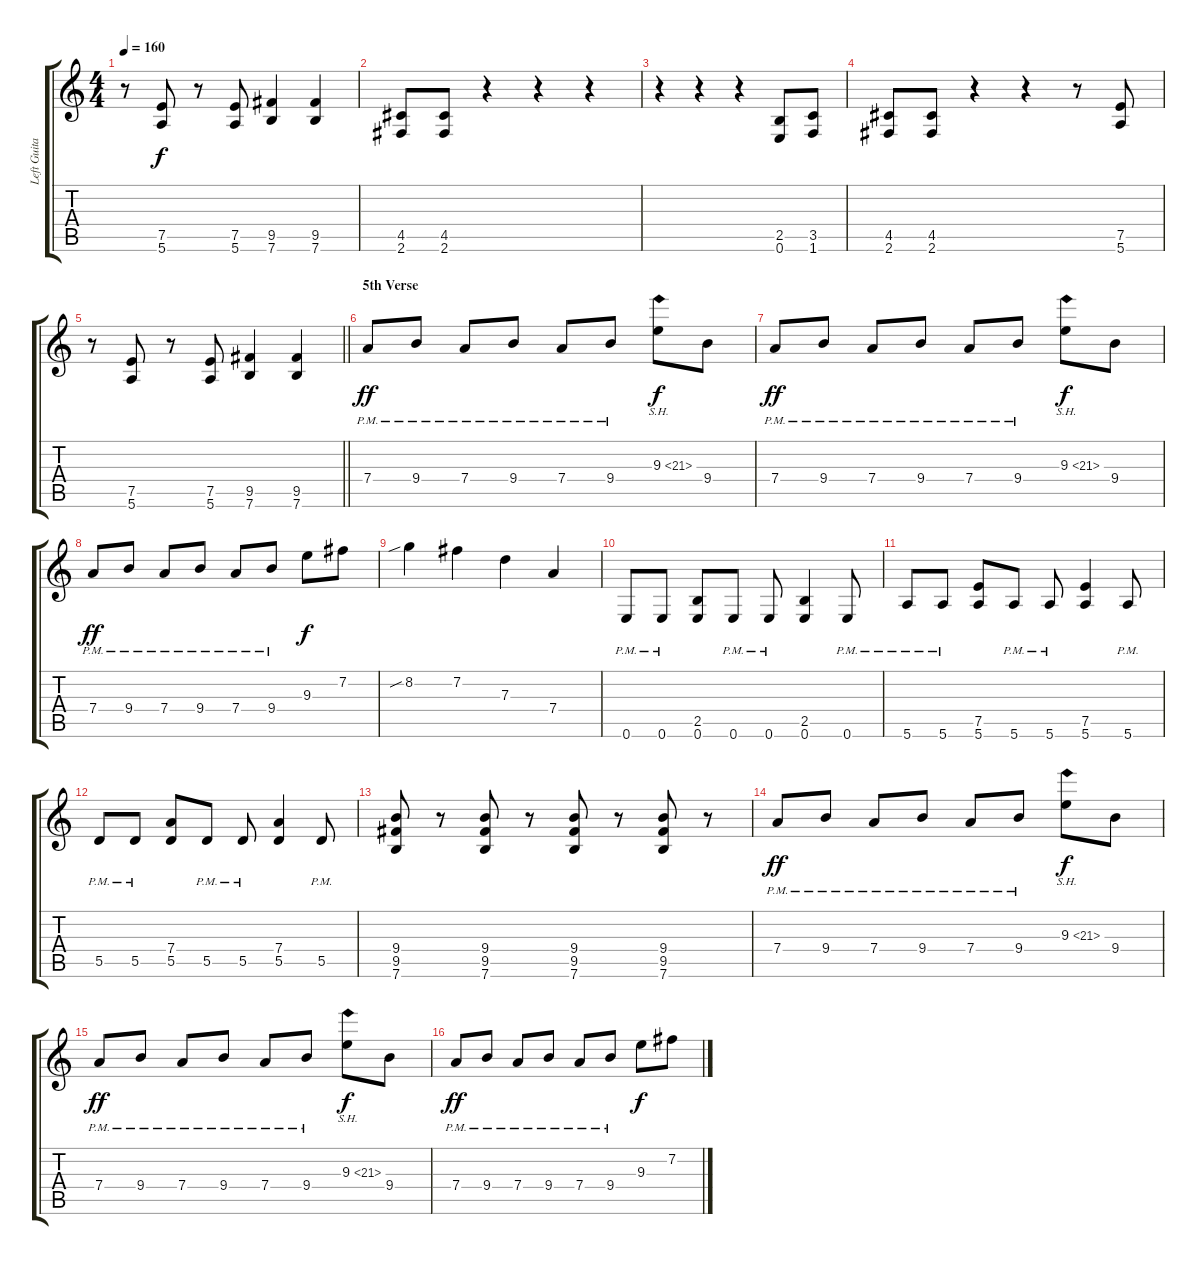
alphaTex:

\track ("Left Guitar" "Left Guita") {instrument distortionguitar}
\staff {score tabs}
\tuning (E4 B3 G3 D3 A2 E2) {hide}
\ts (4 4)
\tempo 160
\clef g2
\ks c
r.8{dy f} (7.5 5.6).8 r.8 (7.5 5.6).8 (9.5 7.6).4 (9.5 7.6).4 |
(4.5 2.6).8 (4.5 2.6).8 r.4 r.4 r.4 |
r.4 r.4 r.4 (2.5 0.6).8 (3.5 1.6).8 |
(4.5 2.6).8 (4.5 2.6).8 r.4 r.4 r.8 (7.5 5.6).8 |
\barLineRight lightlight
r.8 (7.5 5.6).8 r.8 (7.5 5.6).8 (9.5 7.6).4 (9.5 7.6).4 |
\section ("" "5th Verse")
7.4{pm}.8{dy ff volume 15} 9.4{pm}.8 7.4{pm}.8 9.4{pm}.8 7.4{pm}.8 9.4{pm}.8 9.3{sh 12}.8{dy f} 9.4.8 |
7.4{pm}.8{dy ff} 9.4{pm}.8 7.4{pm}.8 9.4{pm}.8 7.4{pm}.8 9.4{pm}.8 9.3{sh 12}.8{dy f} 9.4.8 |
7.4{pm}.8{dy ff} 9.4{pm}.8 7.4{pm}.8 9.4{pm}.8 7.4{pm}.8 9.4{pm}.8 9.3.8{dy f} 7.2.8 |
8.2{sib}.4 7.2.4 7.3.4 7.4.4 |
0.6{pm}.8{volume 12} 0.6{pm}.8 (2.5 0.6).8 0.6{pm}.8 0.6{pm}.8 (2.5 0.6).4 0.6{pm}.8 |
5.6{pm}.8 5.6{pm}.8 (7.5 5.6).8 5.6{pm}.8 5.6{pm}.8 (7.5 5.6).4 5.6{pm}.8 |
5.5{pm}.8 5.5{pm}.8 (7.4 5.5).8 5.5{pm}.8 5.5{pm}.8 (7.4 5.5).4 5.5{pm}.8 |
(9.4 9.5 7.6).8 r.8 (9.4 9.5 7.6).8 r.8 (9.4 9.5 7.6).8 r.8 (9.4 9.5 7.6).8 r.8 |
7.4{pm}.8{dy ff volume 15} 9.4{pm}.8 7.4{pm}.8 9.4{pm}.8 7.4{pm}.8 9.4{pm}.8 9.3{sh 12}.8{dy f} 9.4.8 |
7.4{pm}.8{dy ff} 9.4{pm}.8 7.4{pm}.8 9.4{pm}.8 7.4{pm}.8 9.4{pm}.8 9.3{sh 12}.8{dy f} 9.4.8 |
7.4{pm}.8{dy ff} 9.4{pm}.8 7.4{pm}.8 9.4{pm}.8 7.4{pm}.8 9.4{pm}.8 9.3.8{dy f} 7.2.8
